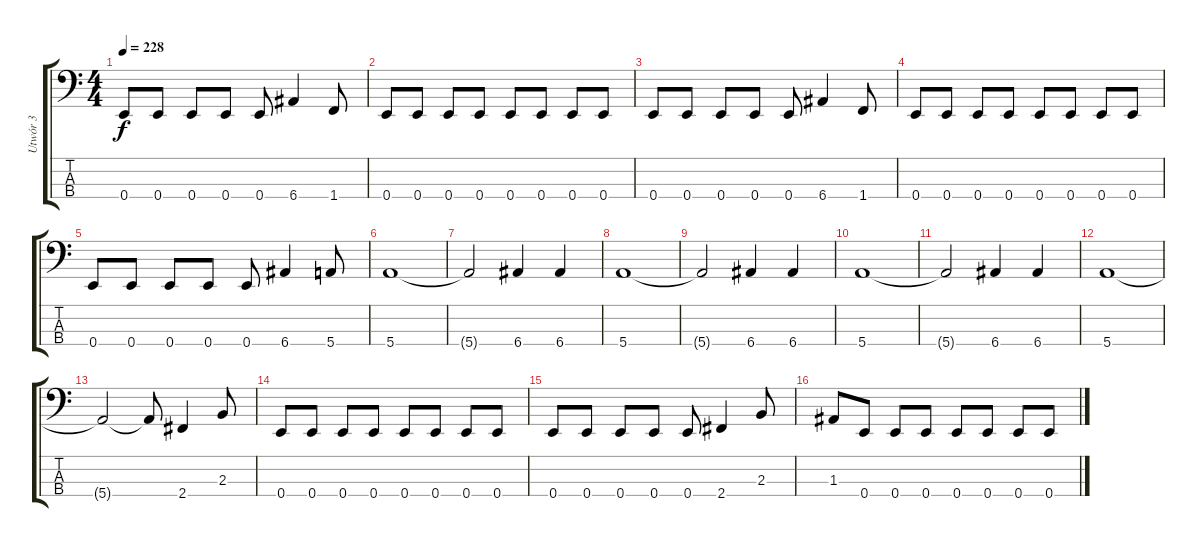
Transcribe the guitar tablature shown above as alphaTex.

\track ("Utwór 3" "Utwór 3") {instrument electricbassfinger}
\staff {score tabs}
\tuning (G2 D2 A1 E1) {hide}
\ts (4 4)
\tempo 228
\clef f4
\ks c
0.4.8{dy f} 0.4.8 0.4.8 0.4.8 0.4.8 6.4.4 1.4.8 |
0.4.8 0.4.8 0.4.8 0.4.8 0.4.8 0.4.8 0.4.8 0.4.8 |
0.4.8 0.4.8 0.4.8 0.4.8 0.4.8 6.4.4 1.4.8 |
0.4.8 0.4.8 0.4.8 0.4.8 0.4.8 0.4.8 0.4.8 0.4.8 |
0.4.8 0.4.8 0.4.8 0.4.8 0.4.8 6.4.4 5.4.8 |
5.4.1 |
5.4{t}.2 6.4.4 6.4.4 |
5.4.1 |
5.4{t}.2 6.4.4 6.4.4 |
5.4.1 |
5.4{t}.2 6.4.4 6.4.4 |
5.4.1 |
5.4{t}.2 5.4{t}.8 2.4.4 2.3.8 |
0.4.8 0.4.8 0.4.8 0.4.8 0.4.8 0.4.8 0.4.8 0.4.8 |
0.4.8 0.4.8 0.4.8 0.4.8 0.4.8 2.4.4 2.3.8 |
1.3.8 0.4.8 0.4.8 0.4.8 0.4.8 0.4.8 0.4.8 0.4.8
